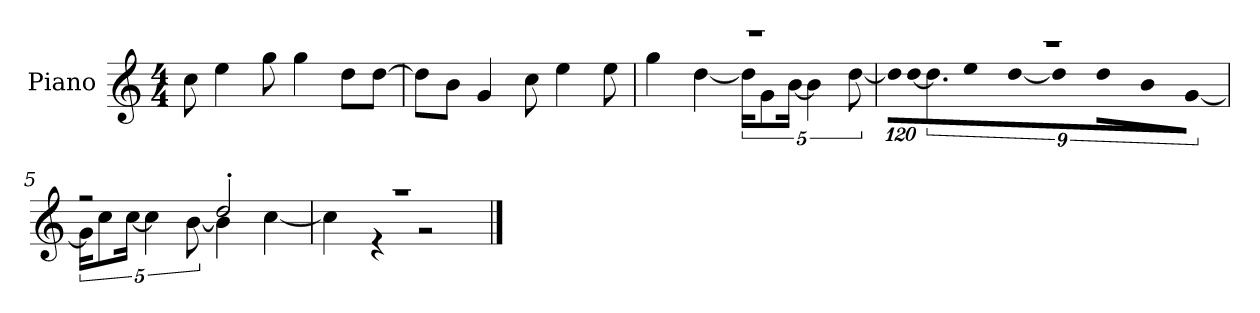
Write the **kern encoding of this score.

**kern
*part1
*staff1
*I"Piano
*I'P-no
*clefG2
*k[]
*M4/4
*MM90
=1
8cc\
4ee\
8gg\
4gg\
8dd\L
[8dd\J
=2
8dd\L]
8b\J
4g/
8cc\
4ee\
8ee\
=3
*^
1r	4gg\
.	[4dd\
.	20dd\KL]
.	10g\
.	[20b\Jk
.	5b\]
.	[10dd\
=4	=4
!	!LO:N:vis=16
1r	1920%107dd\LL]
!	!LO:N:vis=16
.	[1920%107dd\J
.	9.dd\]
!	!LO:N:vis=8
.	640%71ee\
!	!LO:N:vis=16
.	[1920%107dd\Jk
!	!LO:N:vis=4
.	1920%427dd\]
!	!LO:N:vis=8
.	640%71dd\L
!	!LO:N:vis=8
.	640%71b\
!	!LO:N:vis=8
.	[640%71g\J
=5	=5
2r	20g\KL]
.	10cc\
.	[20cc\Jk
.	5cc\]
.	[10b\
2dd'/	4b\]
.	[4cc\
!!LO:LB:g=z	!!
=6	=6
1r	4cc\]
.	4r
.	2r
*v	*v
==
*-
